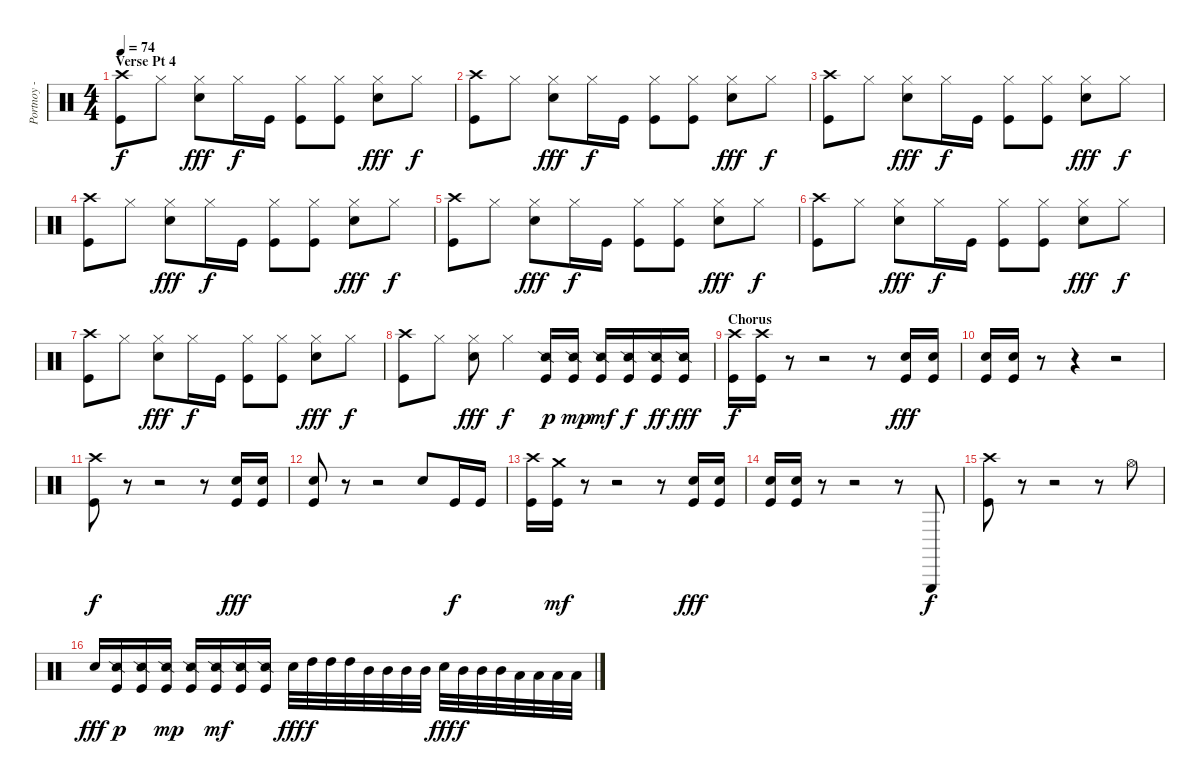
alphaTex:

\track ("Portnoy - Percussion" "Portnoy - ") {instrument percussion}
\staff {score}
\articulation defaults
\ts (4 4)
\section ("" "Verse Pt 4")
\tempo 74
\clef neutral
\ks c
("Crash high (hit)" "Kick (hit)").8{dy f} "Hi-Hat (closed)".8 ("Hi-Hat (closed)" "Electric Snare (hit)").8{dy fff} "Hi-Hat (closed)".16{dy f} "Kick (hit)".16 ("Hi-Hat (closed)" "Kick (hit)").8 ("Hi-Hat (closed)" "Kick (hit)").8 ("Hi-Hat (closed)" "Electric Snare (hit)").8{dy fff} "Hi-Hat (closed)".8{dy f} |
("Crash high (hit)" "Kick (hit)").8 "Hi-Hat (closed)".8 ("Hi-Hat (closed)" "Electric Snare (hit)").8{dy fff} "Hi-Hat (closed)".16{dy f} "Kick (hit)".16 ("Hi-Hat (closed)" "Kick (hit)").8 ("Hi-Hat (closed)" "Kick (hit)").8 ("Hi-Hat (closed)" "Electric Snare (hit)").8{dy fff} "Hi-Hat (closed)".8{dy f} |
("Crash high (hit)" "Kick (hit)").8 "Hi-Hat (closed)".8 ("Hi-Hat (closed)" "Electric Snare (hit)").8{dy fff} "Hi-Hat (closed)".16{dy f} "Kick (hit)".16 ("Hi-Hat (closed)" "Kick (hit)").8 ("Hi-Hat (closed)" "Kick (hit)").8 ("Hi-Hat (closed)" "Electric Snare (hit)").8{dy fff} "Hi-Hat (closed)".8{dy f} |
("Crash high (hit)" "Kick (hit)").8 "Hi-Hat (closed)".8 ("Hi-Hat (closed)" "Electric Snare (hit)").8{dy fff} "Hi-Hat (closed)".16{dy f} "Kick (hit)".16 ("Hi-Hat (closed)" "Kick (hit)").8 ("Hi-Hat (closed)" "Kick (hit)").8 ("Hi-Hat (closed)" "Electric Snare (hit)").8{dy fff} "Hi-Hat (closed)".8{dy f} |
("Crash high (hit)" "Kick (hit)").8 "Hi-Hat (closed)".8 ("Hi-Hat (closed)" "Electric Snare (hit)").8{dy fff} "Hi-Hat (closed)".16{dy f} "Kick (hit)".16 ("Hi-Hat (closed)" "Kick (hit)").8 ("Hi-Hat (closed)" "Kick (hit)").8 ("Hi-Hat (closed)" "Electric Snare (hit)").8{dy fff} "Hi-Hat (closed)".8{dy f} |
("Crash high (hit)" "Kick (hit)").8 "Hi-Hat (closed)".8 ("Hi-Hat (closed)" "Electric Snare (hit)").8{dy fff} "Hi-Hat (closed)".16{dy f} "Kick (hit)".16 ("Hi-Hat (closed)" "Kick (hit)").8 ("Hi-Hat (closed)" "Kick (hit)").8 ("Hi-Hat (closed)" "Electric Snare (hit)").8{dy fff} "Hi-Hat (closed)".8{dy f} |
("Crash high (hit)" "Kick (hit)").8 "Hi-Hat (closed)".8 ("Hi-Hat (closed)" "Electric Snare (hit)").8{dy fff} "Hi-Hat (closed)".16{dy f} "Kick (hit)".16 ("Hi-Hat (closed)" "Kick (hit)").8 ("Hi-Hat (closed)" "Kick (hit)").8 ("Hi-Hat (closed)" "Electric Snare (hit)").8{dy fff} "Hi-Hat (closed)".8{dy f} |
("Crash high (hit)" "Kick (hit)").8 "Hi-Hat (closed)".8 ("Hi-Hat (closed)" "Electric Snare (hit)").8{dy fff} "Hi-Hat (closed)".4{dy f} ("Snare (side stick) 2" "Kick (hit)").16{dy p} ("Snare (side stick) 2" "Kick (hit)").16{dy mp} ("Snare (side stick) 2" "Kick (hit)").16{dy mf} ("Snare (side stick) 2" "Kick (hit)").16{dy f} ("Snare (side stick) 2" "Kick (hit)").16{dy ff} ("Snare (side stick) 2" "Kick (hit)").16{dy fff} |
\section ("" "Chorus")
("Crash high (hit)" "Kick (hit)").16{dy f} ("Crash high (hit)" "Kick (hit)").16 r.8 r.2 r.8 ("Electric Snare (hit)" "Kick (hit)").16{dy fff} ("Electric Snare (hit)" "Kick (hit)").16 |
("Electric Snare (hit)" "Kick (hit)").16 ("Electric Snare (hit)" "Kick (hit)").16 r.8 r.4 r.2 |
("Crash high (hit)" "Kick (hit)").8{dy f} r.8 r.2 r.8 ("Electric Snare (hit)" "Kick (hit)").16{dy fff} ("Electric Snare (hit)" "Kick (hit)").16 |
("Electric Snare (hit)" "Kick (hit)").8 r.8 r.2 "Electric Snare (hit)".8 "Kick (hit)".16{dy f} "Kick (hit)".16 |
("Crash high (hit)" "Kick (hit)").16 ("Crash medium (hit)" "Kick (hit)").16{dy mf} r.8 r.2 r.8 ("Electric Snare (hit)" "Kick (hit)").16{dy fff} ("Electric Snare (hit)" "Kick (hit)").16 |
("Electric Snare (hit)" "Kick (hit)").16 ("Electric Snare (hit)" "Kick (hit)").16 r.8 r.2 r.8 "Triangle (hit)".8{dy f} |
("Crash high (hit)" "Kick (hit)").8 r.8 r.2 r.8 "Hi-Hat (open)".8 |
"Electric Snare (hit)".16{dy fff} ("Snare (side stick) 2" "Kick (hit)").16{dy p} ("Snare (side stick) 2" "Kick (hit)").16 ("Snare (side stick) 2" "Kick (hit)").16{dy mp} ("Snare (side stick) 2" "Kick (hit)").16 ("Snare (side stick) 2" "Kick (hit)").16{dy mf} ("Snare (side stick) 2" "Kick (hit)").16 ("Snare (side stick) 2" "Kick (hit)").16 "Electric Snare (hit)".32{dy fff} "High Tom (hit)".32{dy f} "High Tom (hit)".32 "High Tom (hit)".32 "Mid Tom (hit)".32 "Mid Tom (hit)".32 "Mid Tom (hit)".32 "Mid Tom (hit)".32 "Electric Snare (hit)".32{dy fff} "Mid Tom (hit)".32{dy f} "Mid Tom (hit)".32 "Mid Tom (hit)".32 "Low Tom (hit)".32 "Low Tom (hit)".32 "Low Tom (hit)".32 "Low Tom (hit)".32
